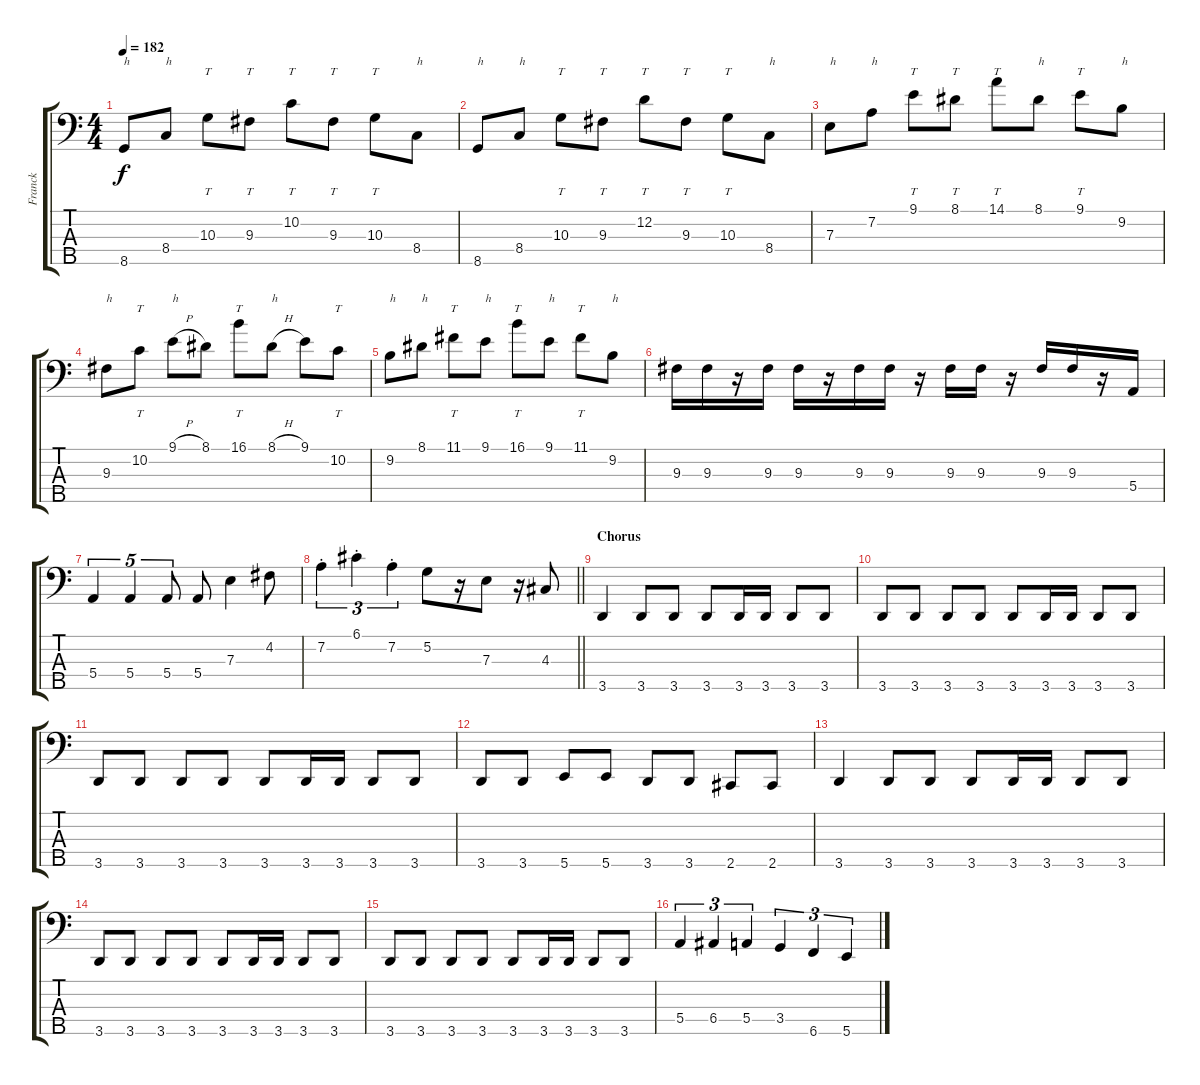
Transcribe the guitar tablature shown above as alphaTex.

\track ("Franck" "Franck") {instrument electricbassfinger}
\staff {score tabs}
\tuning (G2 D2 A1 E1 B0) {hide}
\ts (4 4)
\tempo 182
\clef f4
\ks c
8.5.8{txt "h" dy f} 8.4.8{txt "h"} 10.3.8{tt} 9.3.8{tt} 10.2.8{tt} 9.3.8{tt} 10.3.8{tt} 8.4.8{txt "h"} |
8.5.8{txt "h"} 8.4.8{txt "h"} 10.3.8{tt} 9.3.8{tt} 12.2.8{tt} 9.3.8{tt} 10.3.8{tt} 8.4.8{txt "h"} |
7.3.8{txt "h"} 7.2.8{txt "h"} 9.1.8{tt} 8.1.8{tt} 14.1.8{tt} 8.1.8{txt "h"} 9.1.8{tt} 9.2.8{txt "h"} |
9.3.8{txt "h"} 10.2.8{tt} 9.1{h}.8{txt "h"} 8.1.8 16.1.8{tt} 8.1{h}.8{txt "h"} 9.1.8 10.2.8{tt} |
9.2.8{txt "h"} 8.1.8{txt "h"} 11.1.8{tt} 9.1.8{txt "h"} 16.1.8{tt} 9.1.8{txt "h"} 11.1.8{tt} 9.2.8{txt "h"} |
9.3.16 9.3.16 r.16 9.3.16 9.3.16 r.16 9.3.16 9.3.16 r.16 9.3.16 9.3.16 r.16 9.3.16 9.3.16 r.16 5.4.16 |
5.4.4{tu (5 4)} 5.4.4{tu (5 4)} 5.4.8{tu (5 4)} 5.4.8 7.3.4 4.2.8 |
\barLineRight lightlight
7.2{st}.4{tu (3 2)} 6.1{st}.4{tu (3 2)} 7.2{st}.4{tu (3 2)} 5.2.8 r.16 7.3.8 r.16 4.3.8 |
\section ("" "Chorus")
3.5.4 3.5.8 3.5.8 3.5.8 3.5.16 3.5.16 3.5.8 3.5.8 |
3.5.8 3.5.8 3.5.8 3.5.8 3.5.8 3.5.16 3.5.16 3.5.8 3.5.8 |
3.5.8 3.5.8 3.5.8 3.5.8 3.5.8 3.5.16 3.5.16 3.5.8 3.5.8 |
3.5.8 3.5.8 5.5.8 5.5.8 3.5.8 3.5.8 2.5.8 2.5.8 |
3.5.4 3.5.8 3.5.8 3.5.8 3.5.16 3.5.16 3.5.8 3.5.8 |
3.5.8 3.5.8 3.5.8 3.5.8 3.5.8 3.5.16 3.5.16 3.5.8 3.5.8 |
3.5.8 3.5.8 3.5.8 3.5.8 3.5.8 3.5.16 3.5.16 3.5.8 3.5.8 |
5.4.4{tu (3 2)} 6.4.4{tu (3 2)} 5.4.4{tu (3 2)} 3.4.4{tu (3 2)} 6.5.4{tu (3 2)} 5.5.4{tu (3 2)}
